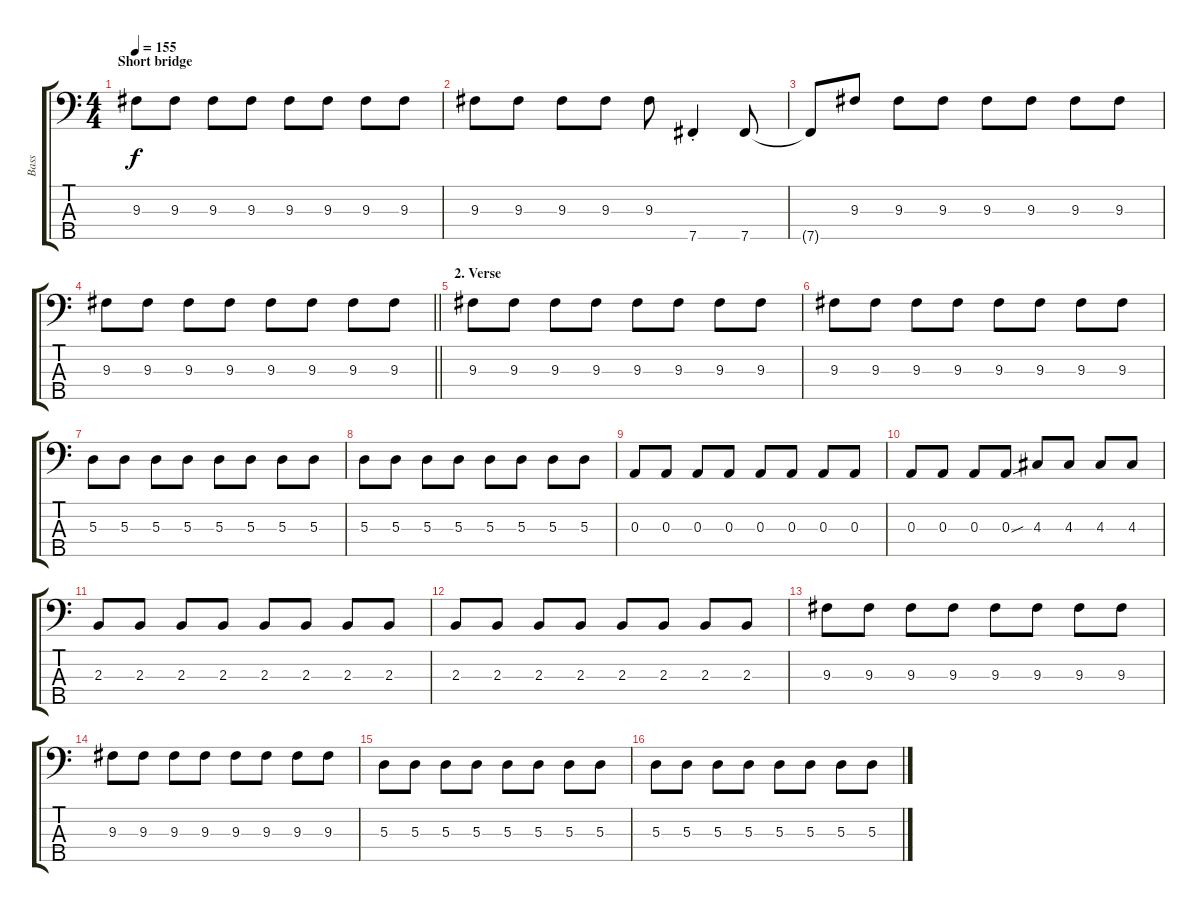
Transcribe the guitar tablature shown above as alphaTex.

\track ("Bass" "Bass") {instrument electricbasspick}
\staff {score tabs}
\tuning (G2 D2 A1 E1 B0) {hide}
\ts (4 4)
\section ("" "Short bridge")
\tempo 155
\clef f4
\ks c
9.3.8{dy f} 9.3.8 9.3.8 9.3.8 9.3.8 9.3.8 9.3.8 9.3.8 |
9.3.8 9.3.8 9.3.8 9.3.8 9.3.8 7.5{st}.4 7.5.8 |
7.5{t}.8 9.3.8 9.3.8 9.3.8 9.3.8 9.3.8 9.3.8 9.3.8 |
\barLineRight lightlight
9.3.8 9.3.8 9.3.8 9.3.8 9.3.8 9.3.8 9.3.8 9.3.8 |
\section ("" "2. Verse")
9.3.8 9.3.8 9.3.8 9.3.8 9.3.8 9.3.8 9.3.8 9.3.8 |
9.3.8 9.3.8 9.3.8 9.3.8 9.3.8 9.3.8 9.3.8 9.3.8 |
5.3.8 5.3.8 5.3.8 5.3.8 5.3.8 5.3.8 5.3.8 5.3.8 |
5.3.8 5.3.8 5.3.8 5.3.8 5.3.8 5.3.8 5.3.8 5.3.8 |
0.3.8 0.3.8 0.3.8 0.3.8 0.3.8 0.3.8 0.3.8 0.3.8 |
0.3.8 0.3.8 0.3.8 0.3{sou}.8 4.3.8 4.3.8 4.3.8 4.3.8 |
2.3.8 2.3.8 2.3.8 2.3.8 2.3.8 2.3.8 2.3.8 2.3.8 |
2.3.8 2.3.8 2.3.8 2.3.8 2.3.8 2.3.8 2.3.8 2.3.8 |
9.3.8 9.3.8 9.3.8 9.3.8 9.3.8 9.3.8 9.3.8 9.3.8 |
9.3.8 9.3.8 9.3.8 9.3.8 9.3.8 9.3.8 9.3.8 9.3.8 |
5.3.8 5.3.8 5.3.8 5.3.8 5.3.8 5.3.8 5.3.8 5.3.8 |
5.3.8 5.3.8 5.3.8 5.3.8 5.3.8 5.3.8 5.3.8 5.3.8
